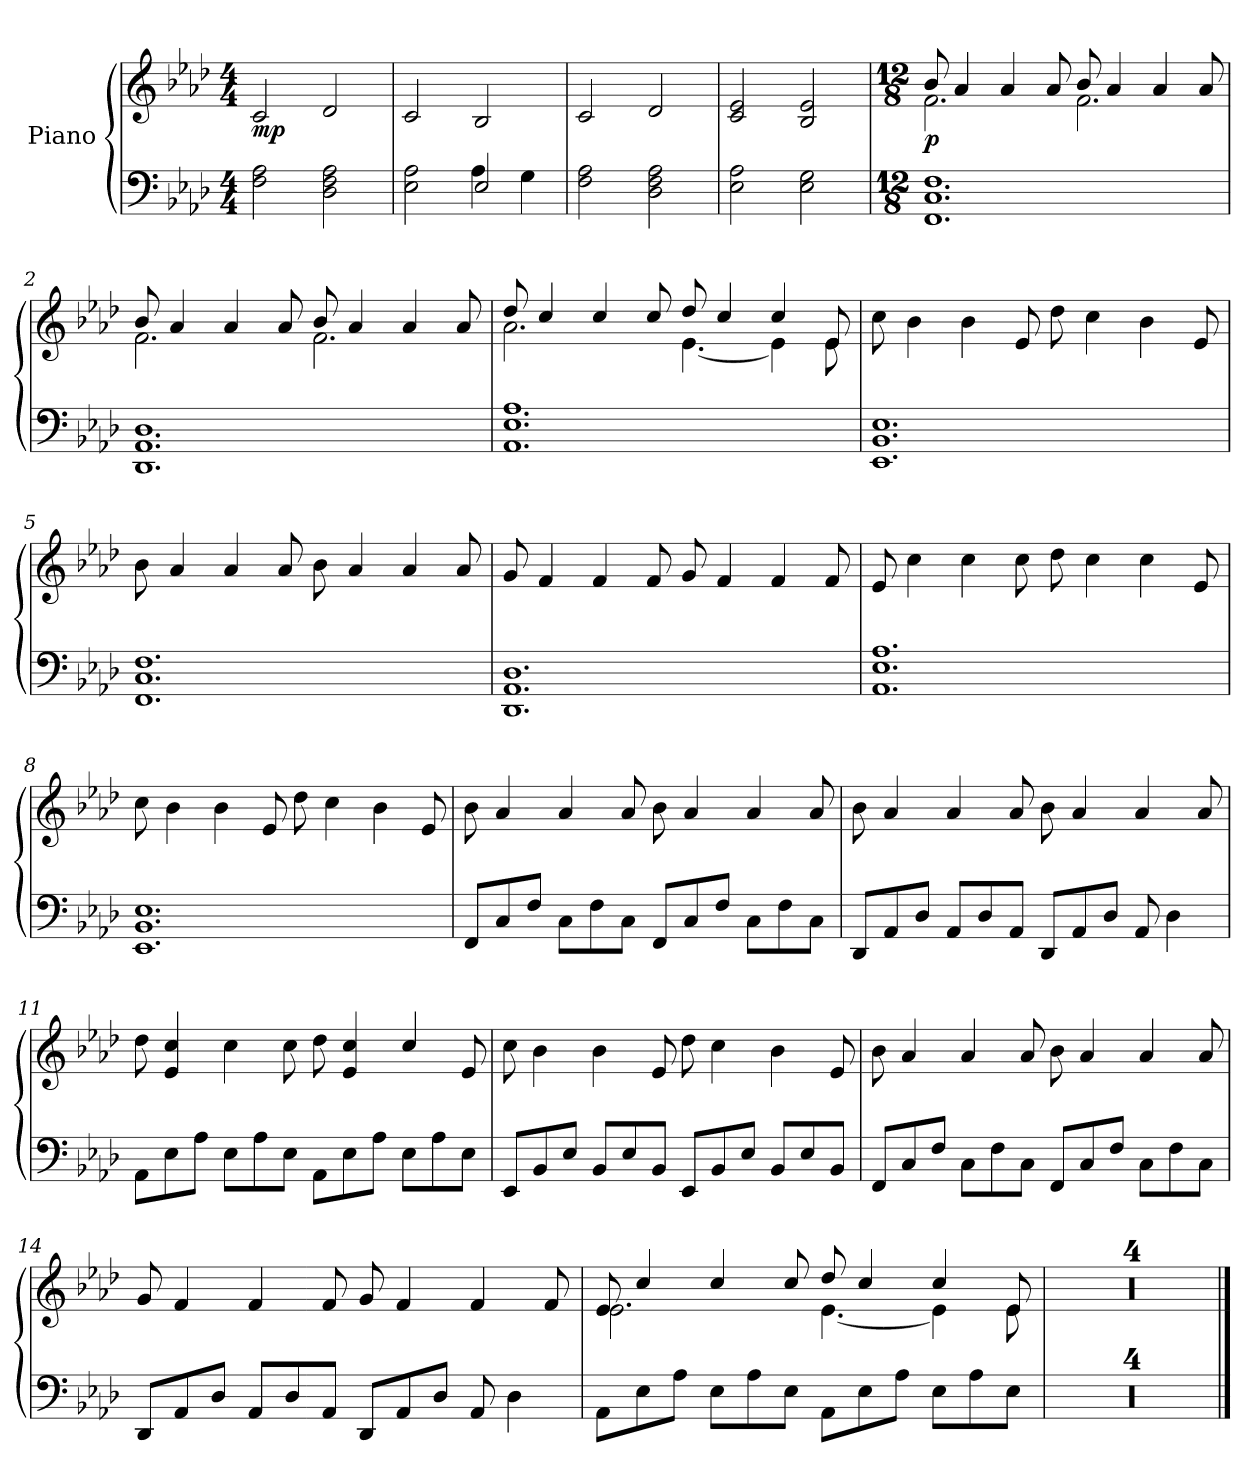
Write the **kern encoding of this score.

**kern	**kern	**dynam
*part1	*part1	*part1
*staff2	*staff1	*staff1/2
*I"Piano	*	*
*clefF4	*clefG2	*
*k[b-e-a-d-]	*k[b-e-a-d-]	*
*M4/4	*M4/4	*
*MM40	*MM40	*
=1	=1	=1
*^	*^	*
!	!	!	!	!LO:DY:b
2F\ 2A-\	2rFyy	2c/	2rffyy	mp
2D-\ 2F\ 2A-\	2rFyy	2d-/	2rffyy	.
*	*	*v	*v	*
=2	=2	=2	=2
2E-\ 2A-\	2rFyy	2c/	.
2E-/	4A-\	2B-/	.
.	4G\	.	.
=3	=3	=3	=3
*	*	*^	*
2F\ 2A-\	2rFyy	2c/	2rffyy	.
2D-\ 2F\ 2A-\	2rFyy	2d-/	2rffyy	.
=4	=4	=4	=4	=4
2E-\ 2A-\	2rFyy	2c/ 2e-/	2rffyy	.
2E-\ 2G\	2rFyy	2B-/ 2e-/	2rddyy	.
!!LO:LB:g=z	!!
=1	=1	=1	=1	=1
*M12/8	*	*M12/8	*	*
*	*	*MM124	*	*
!	!	!	!	!LO:DY:b
1.ryy	1.FF 1.C 1.F	8b-/	2.f\	p
.	.	4a-/	.	.
.	.	4a-/	.	.
.	.	8a-/	.	.
.	.	8b-/	2.f\	.
.	.	4a-/	.	.
.	.	4a-/	.	.
.	.	8a-/	.	.
=2	=2	=2	=2	=2
1.ryy	1.DD- 1.AA- 1.D-	8b-/	2.f\	.
.	.	4a-/	.	.
.	.	4a-/	.	.
.	.	8a-/	.	.
.	.	8b-/	2.f\	.
.	.	4a-/	.	.
.	.	4a-/	.	.
.	.	8a-/	.	.
=3	=3	=3	=3	=3
1.ryy	1.AA- 1.E- 1.A-	8dd-/	2.a-\	.
.	.	4cc/	.	.
.	.	4cc/	.	.
.	.	8cc/	.	.
.	.	8dd-/	[4.e-\	.
.	.	4cc/	.	.
.	.	4cc/	4e-\]	.
.	.	8e-/	8e-\	.
*	*	*v	*v	*
!!LO:LB:g=z
=4	=4	=4	=4
1.EE- 1.BB- 1.E-	1.ryy	8cc\	.
.	.	4b-\	.
.	.	4b-\	.
.	.	8e-/	.
.	.	8dd-\	.
.	.	4cc\	.
.	.	4b-\	.
.	.	8e-/	.
=5	=5	=5	=5
1.FF 1.C 1.F	1.rBByy	8b-\	.
.	.	4a-/	.
.	.	4a-/	.
.	.	8a-/	.
.	.	8b-\	.
.	.	4a-/	.
.	.	4a-/	.
.	.	8a-/	.
=6	=6	=6	=6
1.DD- 1.AA- 1.D-	1.ryy	8g/	.
.	.	4f/	.
.	.	4f/	.
.	.	8f/	.
.	.	8g/	.
.	.	4f/	.
.	.	4f/	.
.	.	8f/	.
!!LO:LB:g=z
=7	=7	=7	=7
1.AA- 1.E- 1.A-	1.ryy	8e-/	.
.	.	4cc\	.
.	.	4cc\	.
.	.	8cc\	.
.	.	8dd-\	.
.	.	4cc\	.
.	.	4cc\	.
.	.	8e-/	.
=8	=8	=8	=8
1.EE- 1.BB- 1.E-	1.ryy	8cc\	.
.	.	4b-\	.
.	.	4b-\	.
.	.	8e-/	.
.	.	8dd-\	.
.	.	4cc\	.
.	.	4b-\	.
.	.	8e-/	.
*v	*v	*	*
=9	=9	=9
8FF/L	8b-\	.
8C/	4a-/	.
8F/J	.	.
8C\L	4a-/	.
8F\	.	.
8C\J	8a-/	.
8FF/L	8b-\	.
8C/	4a-/	.
8F/J	.	.
8C\L	4a-/	.
8F\	.	.
8C\J	8a-/	.
!!LO:LB:g=z
=10	=10	=10
8DD-/L	8b-\	.
8AA-/	4a-/	.
8D-/J	.	.
8AA-/L	4a-/	.
8D-/	.	.
8AA-/J	8a-/	.
8DD-/L	8b-\	.
8AA-/	4a-/	.
8D-/J	.	.
8AA-/	4a-/	.
4D-\	.	.
.	8a-/	.
=11	=11	=11
8AA-\L	8dd-\	.
8E-\	4e-/ 4cc/	.
8A-\J	.	.
8E-\L	4cc\	.
8A-\	.	.
8E-\J	8cc\	.
8AA-\L	8dd-\	.
8E-\	4e-/ 4cc/	.
8A-\J	.	.
8E-\L	4cc/	.
8A-\	.	.
8E-\J	8e-/	.
=12	=12	=12
8EE-/L	8cc\	.
8BB-/	4b-\	.
8E-/J	.	.
8BB-/L	4b-\	.
8E-/	.	.
8BB-/J	8e-/	.
8EE-/L	8dd-\	.
8BB-/	4cc\	.
8E-/J	.	.
8BB-/L	4b-\	.
8E-/	.	.
8BB-/J	8e-/	.
!!LO:LB:g=z
=13	=13	=13
8FF/L	8b-\	.
8C/	4a-/	.
8F/J	.	.
8C\L	4a-/	.
8F\	.	.
8C\J	8a-/	.
8FF/L	8b-\	.
8C/	4a-/	.
8F/J	.	.
8C\L	4a-/	.
8F\	.	.
8C\J	8a-/	.
=14	=14	=14
8DD-/L	8g/	.
8AA-/	4f/	.
8D-/J	.	.
8AA-/L	4f/	.
8D-/	.	.
8AA-/J	8f/	.
8DD-/L	8g/	.
8AA-/	4f/	.
8D-/J	.	.
8AA-/	4f/	.
4D-\	.	.
.	8f/	.
=15	=15	=15
*	*^	*
8AA-\L	8e-/	2.e-\	.
8E-\	4cc/	.	.
8A-\J	.	.	.
8E-\L	4cc/	.	.
8A-\	.	.	.
8E-\J	8cc/	.	.
8AA-\L	8dd-/	[4.e-\	.
8E-\	4cc/	.	.
8A-\J	.	.	.
8E-\L	4cc/	4e-\]	.
8A-\	.	.	.
8E-\J	8e-/	8e-\	.
*	*v	*v	*
!!LO:PB:g=z
=16	=16	=16
1.ryy	1.ryy	.
=17	=17	=17
1.ryy	1.ryy	.
=18	=18	=18
1.ryy	1.ryy	.
=19	=19	=19
1.ryy	1.ryy	.
==	==	==
*-	*-	*-
